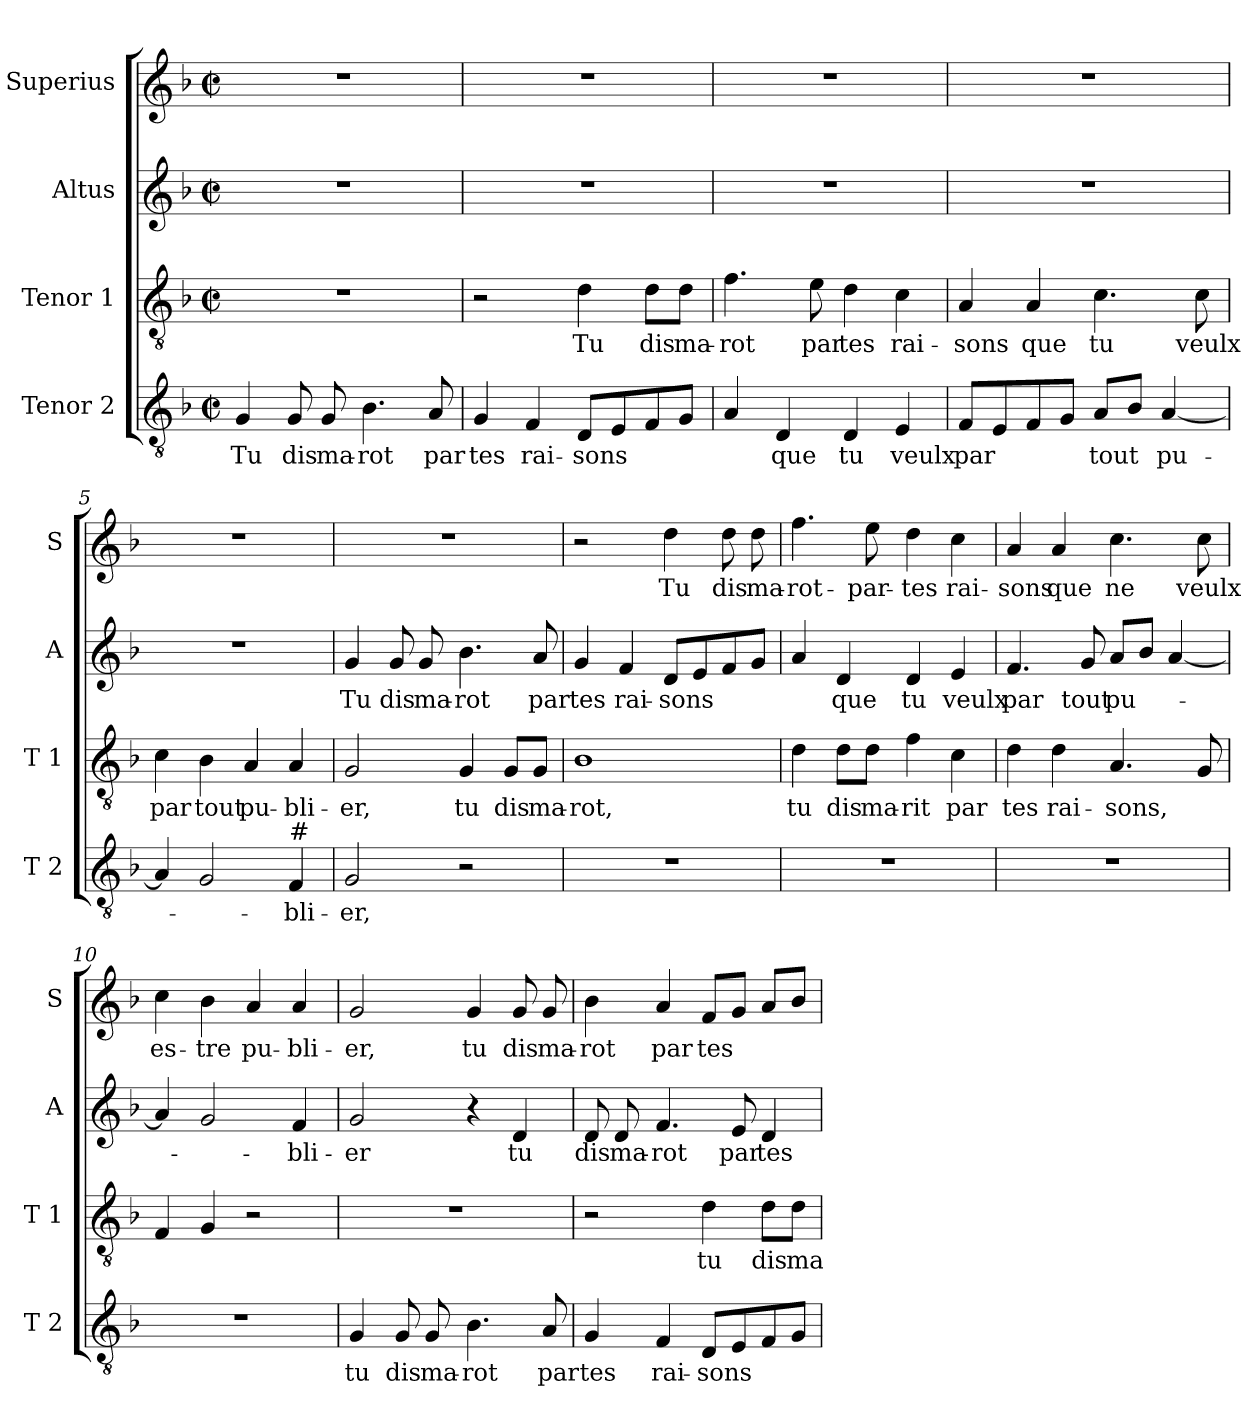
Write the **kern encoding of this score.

**kern	**text	**kern	**text	**kern	**text	**kern	**text
*part4	*part4	*part3	*part3	*part2	*part2	*part1	*part1
*staff4	*staff4	*staff3	*staff3	*staff2	*staff2	*staff1	*staff1
*I"Tenor 2	*	*I"Tenor 1	*	*I"Altus	*	*I"Superius	*
*I'T 2	*	*I'T 1	*	*I'A	*	*I'S	*
*clefGv2	*	*clefGv2	*	*clefG2	*	*clefG2	*
*k[b-]	*	*k[b-]	*	*k[b-]	*	*k[b-]	*
*F:	*	*F:	*	*F:	*	*F:	*
*M2/2	*	*M2/2	*	*M2/2	*	*M2/2	*
*met(c|)	*	*met(c|)	*	*met(c|)	*	*met(c|)	*
=1	=1	=1	=1	=1	=1	=1	=1
4G/	Tu	1r	.	1r	.	1r	.
8G/	dis	.	.	.	.	.	.
8G/	ma-	.	.	.	.	.	.
4.B-\	-rot	.	.	.	.	.	.
8A/	par	.	.	.	.	.	.
=2	=2	=2	=2	=2	=2	=2	=2
4G/	tes	2r	.	1r	.	1r	.
4F/	rai-	.	.	.	.	.	.
8D/L	-sons	4d\	Tu	.	.	.	.
8E/	.	.	.	.	.	.	.
8F/	.	8d\L	dis	.	.	.	.
8G/J	.	8d\J	ma-	.	.	.	.
=3	=3	=3	=3	=3	=3	=3	=3
4A/	.	4.f\	-rot	1r	.	1r	.
4D/	que	.	.	.	.	.	.
.	.	8e\	par	.	.	.	.
4D/	tu	4d\	tes	.	.	.	.
4E/	veulx	4c\	rai-	.	.	.	.
=4	=4	=4	=4	=4	=4	=4	=4
8F/L	par	4A/	-sons	1r	.	1r	.
8E/	.	.	.	.	.	.	.
8F/	.	4A/	que	.	.	.	.
8G/J	.	.	.	.	.	.	.
8A/L	tout	4.c\	tu	.	.	.	.
8B-/J	.	.	.	.	.	.	.
[4A/	pu-	.	.	.	.	.	.
.	.	8c\	veulx	.	.	.	.
=5	=5	=5	=5	=5	=5	=5	=5
4A/]	.	4c\	par	1r	.	1r	.
2G/	.	4B-\	tout	.	.	.	.
.	.	4A/	pu-	.	.	.	.
!LO:TX:a:t=#	!	!	!	!	!	!	!
4F/	-bli-	4A/	-bli-	.	.	.	.
!!LO:LB:g=z
=6	=6	=6	=6	=6	=6	=6	=6
2G/	-er,	2G/	-er,	4g/	Tu	1r	.
.	.	.	.	8g/	dis	.	.
.	.	.	.	8g/	ma-	.	.
2r	.	4G/	tu	4.b-\	-rot	.	.
.	.	8G/L	dis	.	.	.	.
.	.	8G/J	ma-	8a/	par	.	.
=7	=7	=7	=7	=7	=7	=7	=7
1r	.	1B-	-rot,	4g/	tes	2r	.
.	.	.	.	4f/	rai-	.	.
.	.	.	.	8d/L	-sons	4dd\	Tu
.	.	.	.	8e/	.	.	.
.	.	.	.	8f/	.	8dd\	dis
.	.	.	.	8g/J	.	8dd\	ma-
=8	=8	=8	=8	=8	=8	=8	=8
1r	.	4d\	tu	4a/	.	4.ff\	-rot-
.	.	8d\L	dis	4d/	que	.	.
.	.	8d\J	ma-	.	.	8ee\	-par-
.	.	4f\	-rit	4d/	tu	4dd\	-tes
.	.	4c\	par	4e/	veulx	4cc\	rai-
=9	=9	=9	=9	=9	=9	=9	=9
1r	.	4d\	tes	4.f/	par	4a/	-sons
.	.	4d\	rai-	.	.	4a/	que
.	.	.	.	8g/	tout	.	.
.	.	4.A/	-sons,	8a/L	pu-	4.cc\	ne
.	.	.	.	8b-/J	.	.	.
.	.	.	.	[4a/	.	.	.
.	.	8G/	.	.	.	8cc\	veulx
=10	=10	=10	=10	=10	=10	=10	=10
1r	.	4F/	.	4a/]	.	4cc\	es-
.	.	4G/	.	2g/	.	4b-\	-tre
.	.	2r	.	.	.	4a/	pu-
.	.	.	.	4f/	-bli-	4a/	-bli-
!!LO:LB:g=z
=11	=11	=11	=11	=11	=11	=11	=11
4G/	tu	1r	.	2g/	-er	2g/	-er,
8G/	dis	.	.	.	.	.	.
8G/	ma-	.	.	.	.	.	.
4.B-\	-rot	.	.	4r	.	4g/	tu
.	.	.	.	4d/	tu	8g/	dis
8A/	par	.	.	.	.	8g/	ma-
=12	=12	=12	=12	=12	=12	=12	=12
4G/	tes	2r	.	8d/	dis	4b-\	-rot
.	.	.	.	8d/	ma-	.	.
4F/	rai-	.	.	4.f/	-rot	4a/	par
8D/L	-sons	4d\	tu	.	.	8f/L	tes
8E/	.	.	.	8e/	par	8g/J	.
8F/	.	8d\L	dis	4d/	tes	8a/L	.
8G/J	.	8d\J	ma-	.	.	8b-/J	.
=	=	=	=	=	=	=	=
*-	*-	*-	*-	*-	*-	*-	*-
